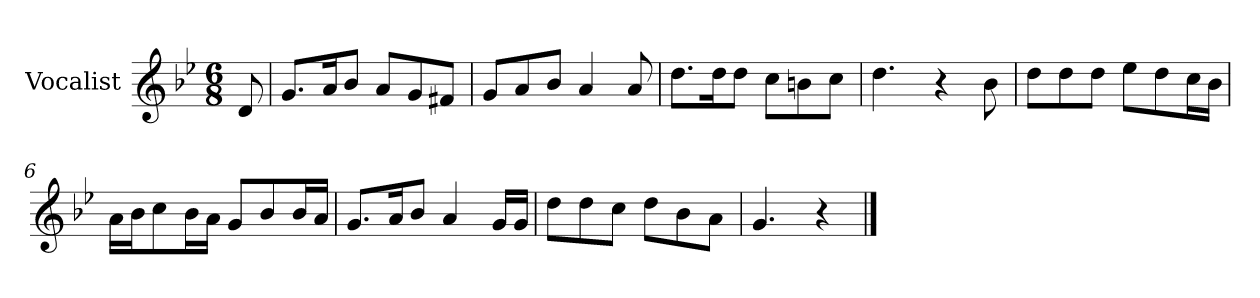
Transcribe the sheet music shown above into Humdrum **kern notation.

**kern
*part1
*staff1
*I"Vocalist
*k[b-e-]
*g:
*M6/8
=
8d
=1
8.gL
16aK
8b-J
8aL
8g
8f#XJ
=2
8gL
8a
8b-J
4a
8a
=3
8.ddL
16ddK
8ddJ
8ccL
8bn
8ccJ
=4
4.dd
4r
8b-
=5
8ddL
8dd
8ddJ
8ee-L
8dd
16ccL
16b-JJ
=6
16aLL
16b-J
8cc
16b-L
16aJJ
8gL
8b-
16b-L
16aJJ
=7
8.gL
16aK
8b-J
4a
16gLL
16gJJ
=8
8ddL
8dd
8ccJ
8ddL
8b-
8aJ
=9
4.g
4r
==
*-
